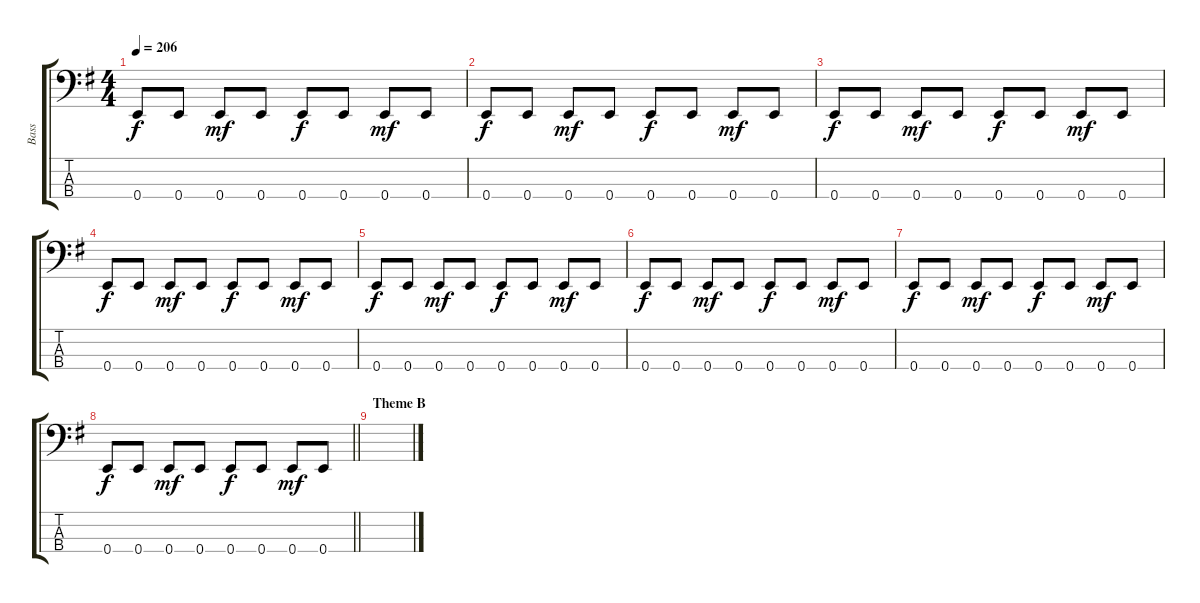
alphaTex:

\track ("Bass" "Bass") {instrument electricbassfinger}
\staff {score tabs}
\tuning (G2 D2 A1 E1) {hide}
\ts (4 4)
\tempo 206
\clef f4
\ks g
0.4.8{dy f} 0.4.8 0.4.8{dy mf} 0.4.8 0.4.8{dy f} 0.4.8 0.4.8{dy mf} 0.4.8 |
0.4.8{dy f} 0.4.8 0.4.8{dy mf} 0.4.8 0.4.8{dy f} 0.4.8 0.4.8{dy mf} 0.4.8 |
0.4.8{dy f} 0.4.8 0.4.8{dy mf} 0.4.8 0.4.8{dy f} 0.4.8 0.4.8{dy mf} 0.4.8 |
0.4.8{dy f} 0.4.8 0.4.8{dy mf} 0.4.8 0.4.8{dy f} 0.4.8 0.4.8{dy mf} 0.4.8 |
0.4.8{dy f} 0.4.8 0.4.8{dy mf} 0.4.8 0.4.8{dy f} 0.4.8 0.4.8{dy mf} 0.4.8 |
0.4.8{dy f} 0.4.8 0.4.8{dy mf} 0.4.8 0.4.8{dy f} 0.4.8 0.4.8{dy mf} 0.4.8 |
0.4.8{dy f} 0.4.8 0.4.8{dy mf} 0.4.8 0.4.8{dy f} 0.4.8 0.4.8{dy mf} 0.4.8 |
\barLineRight lightlight
0.4.8{dy f} 0.4.8 0.4.8{dy mf} 0.4.8 0.4.8{dy f} 0.4.8 0.4.8{dy mf} 0.4.8 |
\section ("" "Theme B")
